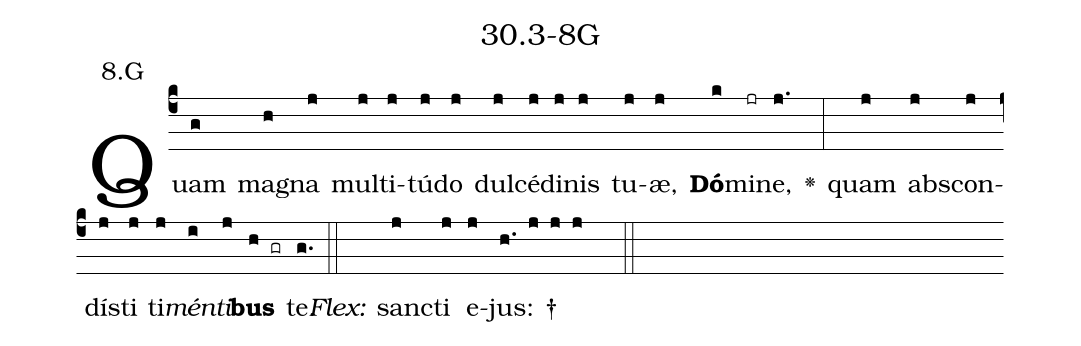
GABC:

name: 30.3-8G;
annotation: 8.G;
%%
(c4)Quam(g) ma(h)gna(j) mul(j)ti(j)tú(j)do(j) dul(j)cé(j)di(j)nis(j) tu(j)æ,(j) <b>Dó</b>(k)mi(jr)ne,(j.) <v>\greheightstar</v>(:) quam(j) abs(j)con(j)dís(j)ti(j) ti(j)<i>mén</i>(i)<i>ti</i>(j)<b>bus</b>(h gr) te.(g.) (::)
<i>Flex:</i>()  sanc(j)ti(j) e(j)jus: †(h. j j j  ::)

%E(j) u(j) o(i) u(j) a(h) e.(g.) (::)
